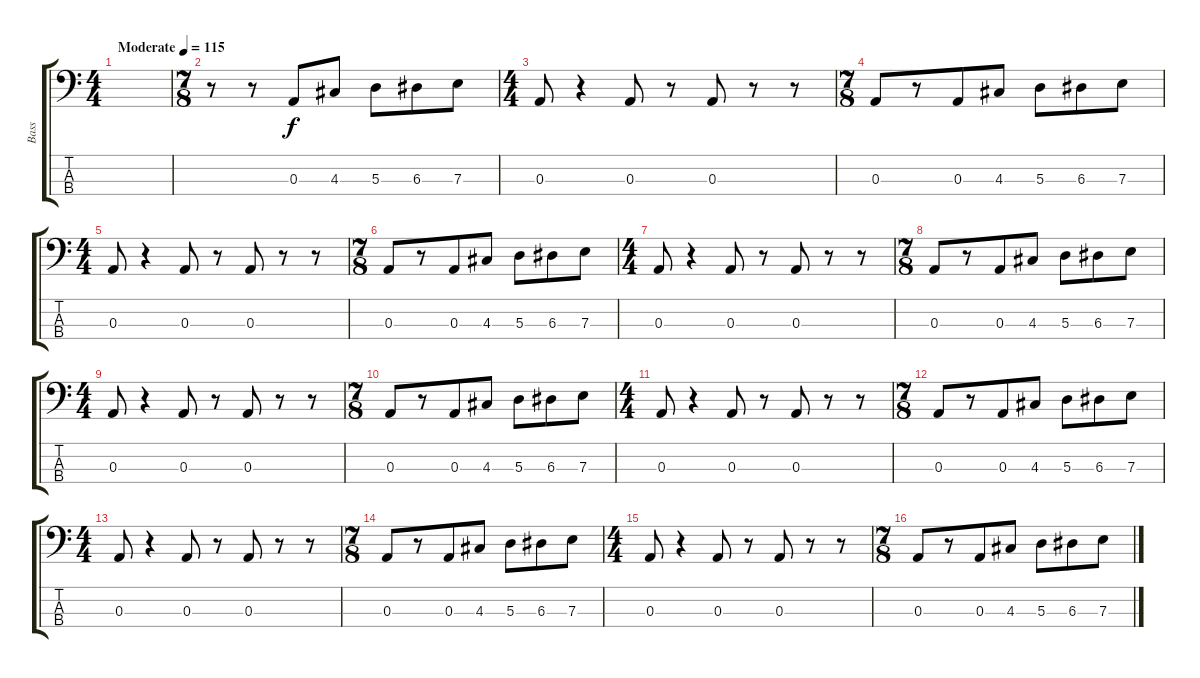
\track ("Bass" "Bass") {instrument electricbassfinger}
\staff {score tabs}
\tuning (G2 D2 A1 E1) {hide}
\ts (4 4)
\tempo (115 "Moderate")
\clef f4
\ks c
|
\ts (7 8)
r.8 r.8 0.3.8 4.3.8 5.3.8 6.3.8 7.3.8 |
\ts (4 4)
0.3.8 r.4 0.3.8 r.8 0.3.8 r.8 r.8 |
\ts (7 8)
0.3.8 r.8 0.3.8 4.3.8 5.3.8 6.3.8 7.3.8 |
\ts (4 4)
0.3.8 r.4 0.3.8 r.8 0.3.8 r.8 r.8 |
\ts (7 8)
0.3.8 r.8 0.3.8 4.3.8 5.3.8 6.3.8 7.3.8 |
\ts (4 4)
0.3.8 r.4 0.3.8 r.8 0.3.8 r.8 r.8 |
\ts (7 8)
0.3.8 r.8 0.3.8 4.3.8 5.3.8 6.3.8 7.3.8 |
\ts (4 4)
0.3.8 r.4 0.3.8 r.8 0.3.8 r.8 r.8 |
\ts (7 8)
0.3.8 r.8 0.3.8 4.3.8 5.3.8 6.3.8 7.3.8 |
\ts (4 4)
0.3.8 r.4 0.3.8 r.8 0.3.8 r.8 r.8 |
\ts (7 8)
0.3.8 r.8 0.3.8 4.3.8 5.3.8 6.3.8 7.3.8 |
\ts (4 4)
0.3.8 r.4 0.3.8 r.8 0.3.8 r.8 r.8 |
\ts (7 8)
0.3.8 r.8 0.3.8 4.3.8 5.3.8 6.3.8 7.3.8 |
\ts (4 4)
0.3.8 r.4 0.3.8 r.8 0.3.8 r.8 r.8 |
\ts (7 8)
0.3.8 r.8 0.3.8 4.3.8 5.3.8 6.3.8 7.3.8
